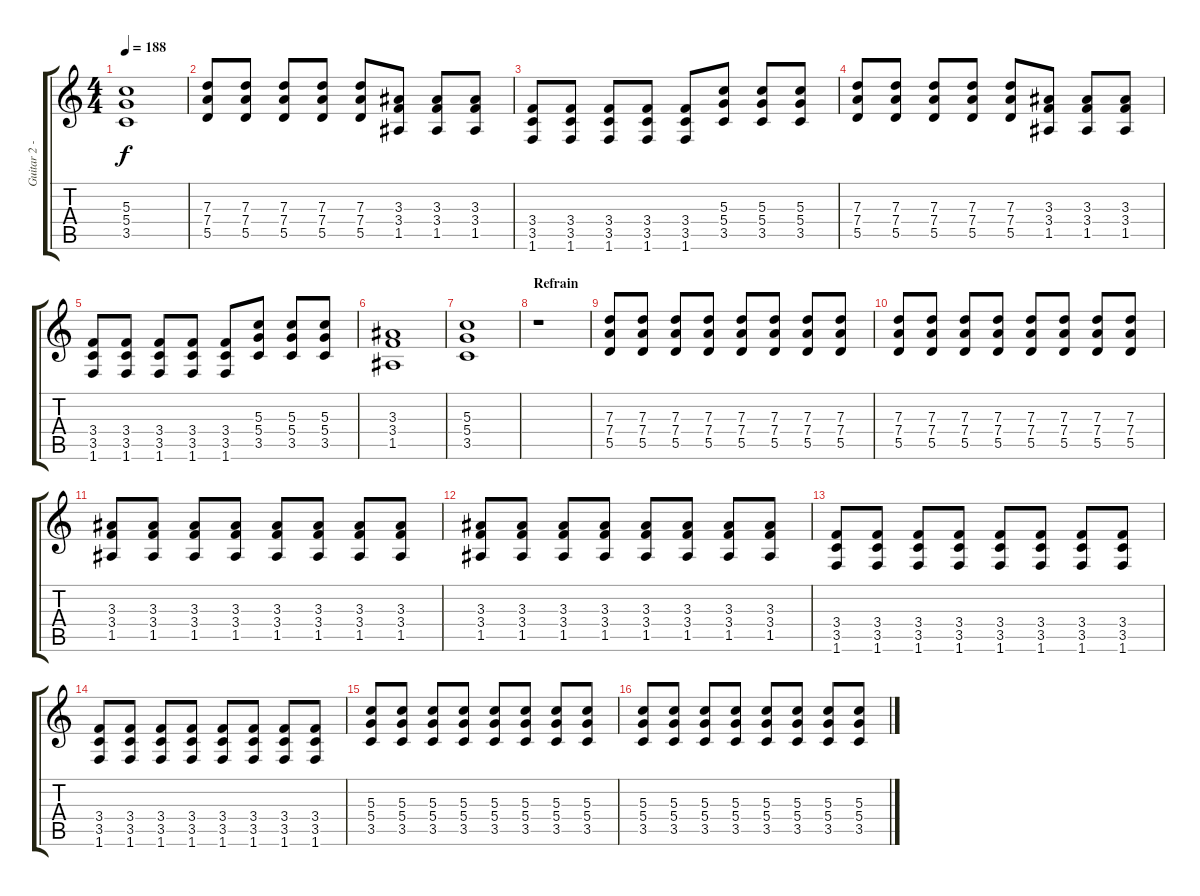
\track ("Guitar 2 - Greg Hetson" "Guitar 2 -") {instrument distortionguitar}
\staff {score tabs}
\tuning (E4 B3 G3 D3 A2 E2) {hide}
\ts (4 4)
\tempo 188
\clef g2
\ks c
(5.3 5.4 3.5).1{dy f} |
(7.3 7.4 5.5).8 (7.3 7.4 5.5).8 (7.3 7.4 5.5).8 (7.3 7.4 5.5).8 (7.3 7.4 5.5).8 (3.3 3.4 1.5).8 (3.3 3.4 1.5).8 (3.3 3.4 1.5).8 |
(3.4 3.5 1.6).8 (3.4 3.5 1.6).8 (3.4 3.5 1.6).8 (3.4 3.5 1.6).8 (3.4 3.5 1.6).8 (5.3 5.4 3.5).8 (5.3 5.4 3.5).8 (5.3 5.4 3.5).8 |
(7.3 7.4 5.5).8 (7.3 7.4 5.5).8 (7.3 7.4 5.5).8 (7.3 7.4 5.5).8 (7.3 7.4 5.5).8 (3.3 3.4 1.5).8 (3.3 3.4 1.5).8 (3.3 3.4 1.5).8 |
(3.4 3.5 1.6).8 (3.4 3.5 1.6).8 (3.4 3.5 1.6).8 (3.4 3.5 1.6).8 (3.4 3.5 1.6).8 (5.3 5.4 3.5).8 (5.3 5.4 3.5).8 (5.3 5.4 3.5).8 |
(3.3 3.4 1.5).1 |
(5.3 5.4 3.5).1 |
\section ("" "Refrain")
r.1 |
(7.3 7.4 5.5).8 (7.3 7.4 5.5).8 (7.3 7.4 5.5).8 (7.3 7.4 5.5).8 (7.3 7.4 5.5).8 (7.3 7.4 5.5).8 (7.3 7.4 5.5).8 (7.3 7.4 5.5).8 |
(7.3 7.4 5.5).8 (7.3 7.4 5.5).8 (7.3 7.4 5.5).8 (7.3 7.4 5.5).8 (7.3 7.4 5.5).8 (7.3 7.4 5.5).8 (7.3 7.4 5.5).8 (7.3 7.4 5.5).8 |
(3.3 3.4 1.5).8 (3.3 3.4 1.5).8 (3.3 3.4 1.5).8 (3.3 3.4 1.5).8 (3.3 3.4 1.5).8 (3.3 3.4 1.5).8 (3.3 3.4 1.5).8 (3.3 3.4 1.5).8 |
(3.3 3.4 1.5).8 (3.3 3.4 1.5).8 (3.3 3.4 1.5).8 (3.3 3.4 1.5).8 (3.3 3.4 1.5).8 (3.3 3.4 1.5).8 (3.3 3.4 1.5).8 (3.3 3.4 1.5).8 |
(3.4 3.5 1.6).8 (3.4 3.5 1.6).8 (3.4 3.5 1.6).8 (3.4 3.5 1.6).8 (3.4 3.5 1.6).8 (3.4 3.5 1.6).8 (3.4 3.5 1.6).8 (3.4 3.5 1.6).8 |
(3.4 3.5 1.6).8 (3.4 3.5 1.6).8 (3.4 3.5 1.6).8 (3.4 3.5 1.6).8 (3.4 3.5 1.6).8 (3.4 3.5 1.6).8 (3.4 3.5 1.6).8 (3.4 3.5 1.6).8 |
(5.3 5.4 3.5).8 (5.3 5.4 3.5).8 (5.3 5.4 3.5).8 (5.3 5.4 3.5).8 (5.3 5.4 3.5).8 (5.3 5.4 3.5).8 (5.3 5.4 3.5).8 (5.3 5.4 3.5).8 |
(5.3 5.4 3.5).8 (5.3 5.4 3.5).8 (5.3 5.4 3.5).8 (5.3 5.4 3.5).8 (5.3 5.4 3.5).8 (5.3 5.4 3.5).8 (5.3 5.4 3.5).8 (5.3 5.4 3.5).8
